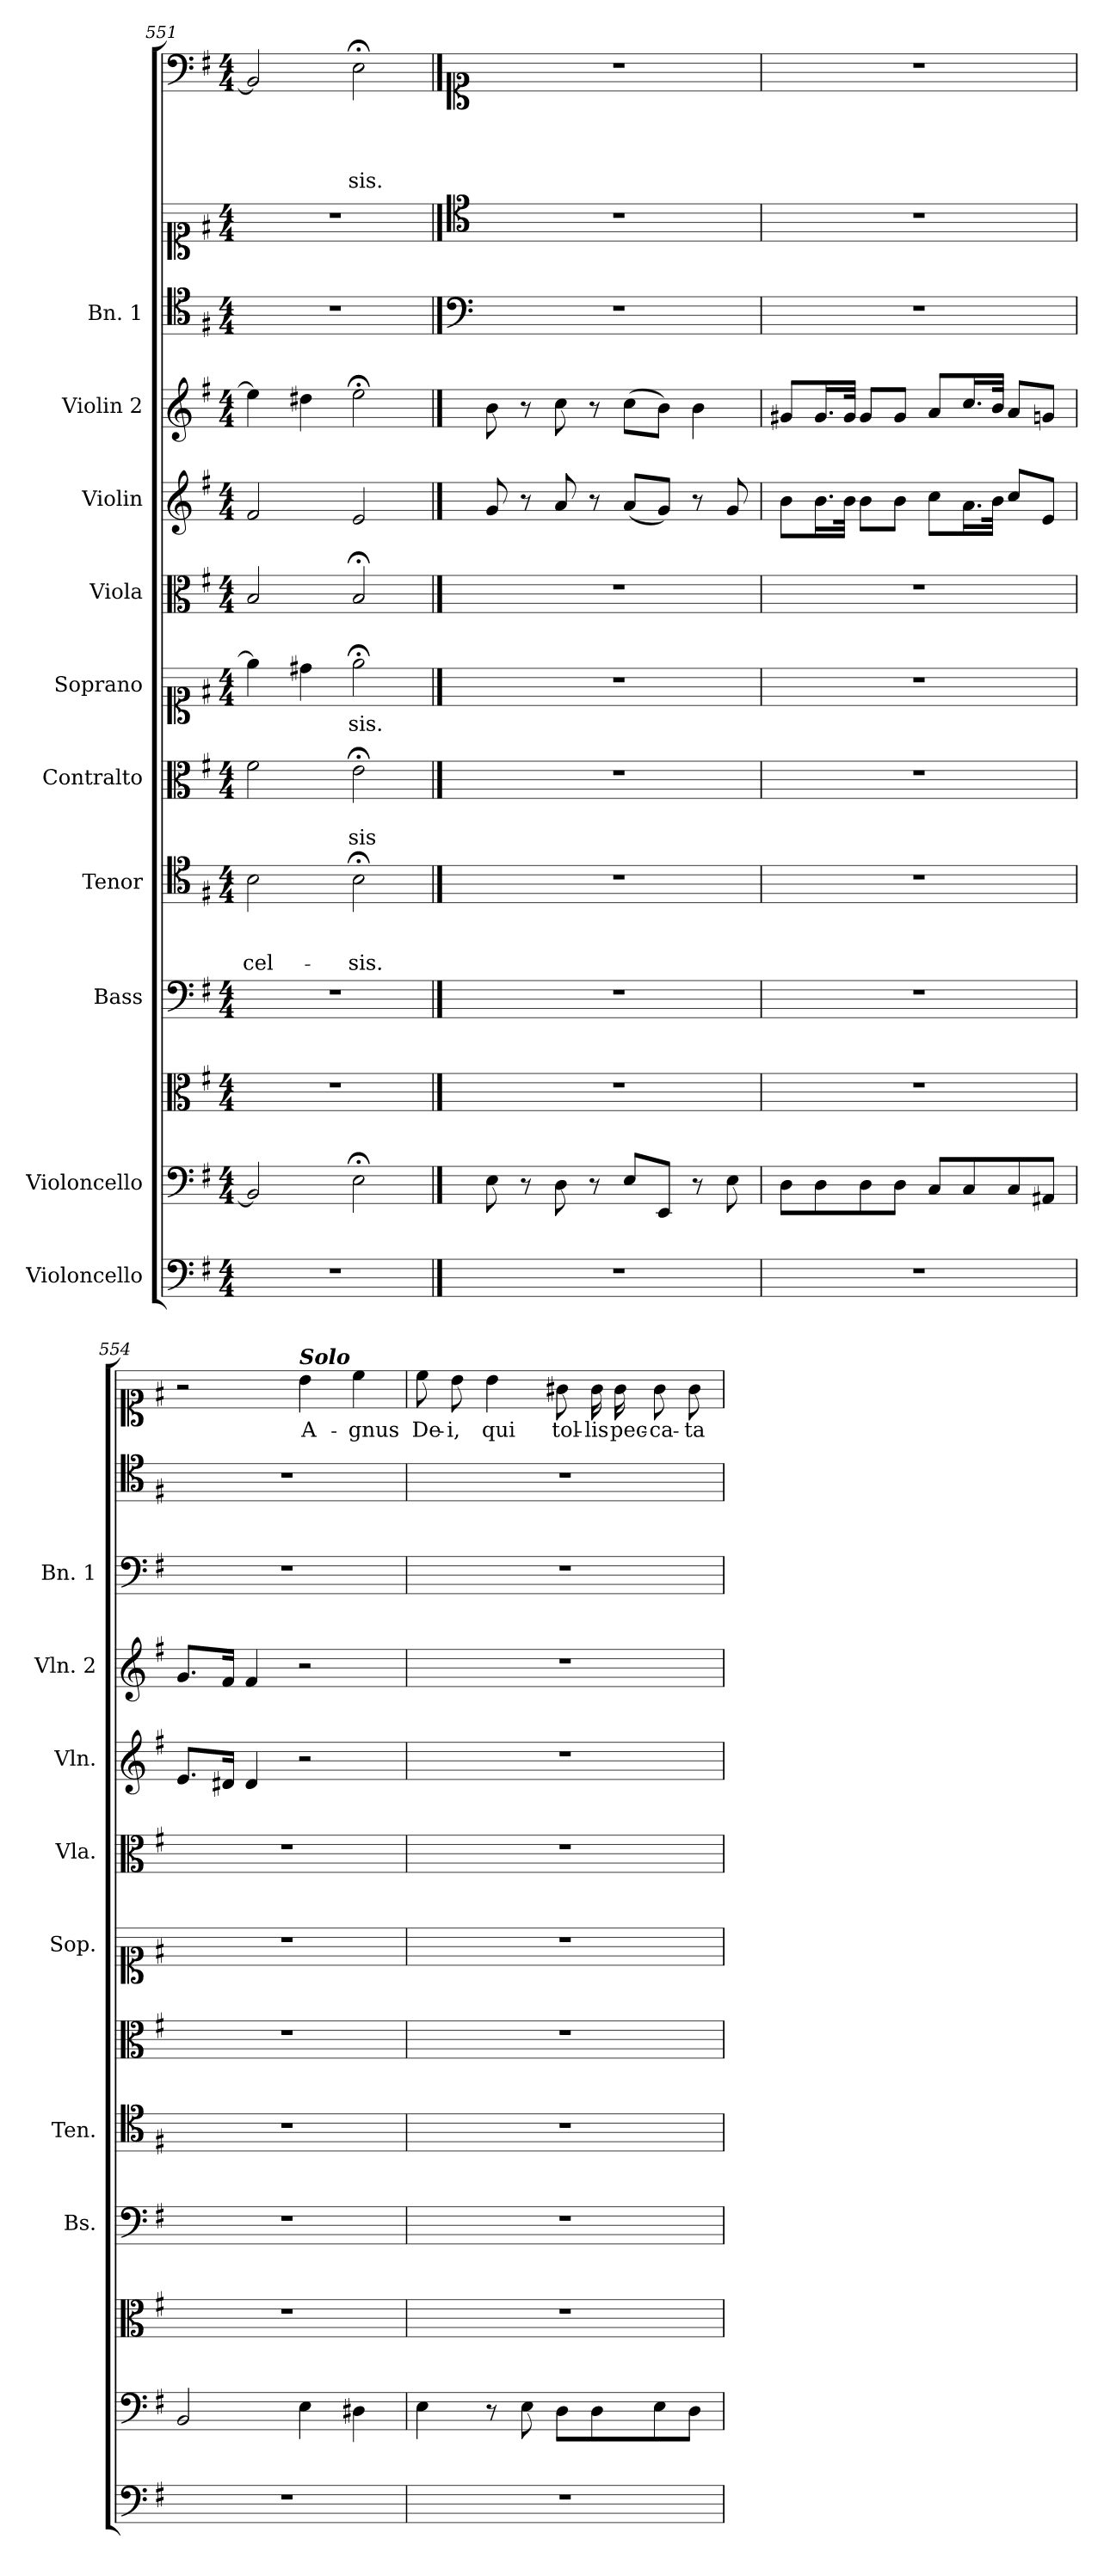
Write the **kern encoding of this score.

**kern	**kern	**kern	**kern	**kern	**text	**text	**text	**kern	**text	**text	**kern	**text	**kern	**kern	**kern	**kern	**kern	**kern	**text	**text	**text	**text
*part13	*part12	*part11	*part10	*part9	*part9	*part9	*part9	*part8	*part8	*part8	*part7	*part7	*part6	*part5	*part4	*part3	*part2	*part1	*part1	*part1	*part1	*part1
*staff13	*staff12	*staff11	*staff10	*staff9	*staff9	*staff9	*staff9	*staff8	*staff8	*staff8	*staff7	*staff7	*staff6	*staff5	*staff4	*staff3	*staff2	*staff1	*staff1	*staff1	*staff1	*staff1
*I"Violoncello	*I"Violoncello	*	*I"Bass	*I"Tenor	*	*	*	*I"Contralto	*	*	*I"Soprano	*	*I"Viola	*I"Violin	*I"Violin 2	*I"Bn. 1	*	*	*	*	*	*
*	*	*	*I'Bs.	*I'Ten.	*	*	*	*	*	*	*I'Sop.	*	*I'Vla.	*I'Vln.	*I'Vln. 2	*I'Bn. 1	*	*	*	*	*	*
*clefF4	*clefF4	*clefC3	*clefF4	*clefC4	*	*	*	*clefC3	*	*	*clefC1	*	*clefC3	*clefG2	*clefG2	*clefC4	*clefC1	*clefF4	*	*	*	*
*	*	*	*	*ITrd7c12	*	*	*	*	*	*	*	*	*	*	*	*	*	*	*	*	*	*
*k[f#]	*k[f#]	*k[f#]	*k[f#]	*k[f#]	*	*	*	*k[f#]	*	*	*k[f#]	*	*k[f#]	*k[f#]	*k[f#]	*k[f#]	*k[f#]	*k[f#]	*	*	*	*
*G:	*G:	*G:	*G:	*G:	*	*	*	*G:	*	*	*G:	*	*G:	*G:	*G:	*G:	*G:	*G:	*	*	*	*
*M4/4	*M4/4	*M4/4	*M4/4	*M4/4	*	*	*	*M4/4	*	*	*M4/4	*	*M4/4	*M4/4	*M4/4	*M4/4	*M4/4	*M4/4	*	*	*	*
=551	=551	=551	=551	=551	=551	=551	=551	=551	=551	=551	=551	=551	=551	=551	=551	=551	=551	=551	=551	=551	=551	=551
!	!	!	!	!	!	!	!LO:LY:b	!	!	!	!	!	!	!	!	!	!	!	!	!	!	!
1r	2BB/]	1r	1r	2BB\	.	.	-cel-	2f#\	.	.	4ee\]	.	2B/	2f#/	4ee\]	1r	1r	2BB/]	.	.	.	.
.	.	.	.	.	.	.	.	.	.	.	4dd#X\	.	.	.	4dd#X\	.	.	.	.	.	.	.
!	!	!	!	!	!	!	!LO:LY:b	!	!	!LO:LY:b	!	!LO:LY:b	!	!	!	!	!	!	!	!	!	!LO:LY:b
.	2E;<\	.	.	2BB;<\	.	.	-sis.	2e;<\	.	-sis	2ee;<\	-sis.	2B;</	2e/	2ee;<\	.	.	2E;<\	.	.	.	-sis.
!!LO:PB:g=z
==552	==552	==552	==552	==552	==552	==552	==552	==552	==552	==552	==552	==552	==552	==552	==552	==552	==552	==552	==552	==552	==552	==552
*	*	*	*	*	*	*	*	*	*	*	*	*	*	*	*	*clefF4	*clefC4	*clefC1	*	*	*	*
1r	8E\	1re	1r	1r	.	.	.	1r	.	.	1r	.	1re	8g/	8b\	1rF	1rc	1rb	.	.	.	.
.	8r	.	.	.	.	.	.	.	.	.	.	.	.	8r	8r	.	.	.	.	.	.	.
.	8D\	.	.	.	.	.	.	.	.	.	.	.	.	8a/	8cc\	.	.	.	.	.	.	.
.	8r	.	.	.	.	.	.	.	.	.	.	.	.	8r	8r	.	.	.	.	.	.	.
.	8E/L	.	.	.	.	.	.	.	.	.	.	.	.	(<8a/L	(>8cc\L	.	.	.	.	.	.	.
.	8EE/J	.	.	.	.	.	.	.	.	.	.	.	.	8g/J)	8b\J)	.	.	.	.	.	.	.
.	8r	.	.	.	.	.	.	.	.	.	.	.	.	8r	4b\	.	.	.	.	.	.	.
.	8E\	.	.	.	.	.	.	.	.	.	.	.	.	8g/	.	.	.	.	.	.	.	.
=553	=553	=553	=553	=553	=553	=553	=553	=553	=553	=553	=553	=553	=553	=553	=553	=553	=553	=553	=553	=553	=553	=553
1r	8D\L	1re	1r	1r	.	.	.	1r	.	.	1r	.	1re	8b\L	8g#X/L	1rF	1rc	1rb	.	.	.	.
.	8D\	.	.	.	.	.	.	.	.	.	.	.	.	16.b\L	16.g#/L	.	.	.	.	.	.	.
.	.	.	.	.	.	.	.	.	.	.	.	.	.	32b\JJk	32g#/JJk	.	.	.	.	.	.	.
.	8D\	.	.	.	.	.	.	.	.	.	.	.	.	8b\L	8g#/L	.	.	.	.	.	.	.
.	8D\J	.	.	.	.	.	.	.	.	.	.	.	.	8b\J	8g#/J	.	.	.	.	.	.	.
.	8C/L	.	.	.	.	.	.	.	.	.	.	.	.	8cc\L	8a/L	.	.	.	.	.	.	.
.	8C/	.	.	.	.	.	.	.	.	.	.	.	.	16.a\L	16.cc/L	.	.	.	.	.	.	.
.	.	.	.	.	.	.	.	.	.	.	.	.	.	32b\JJk	32b/JJk	.	.	.	.	.	.	.
.	8C/	.	.	.	.	.	.	.	.	.	.	.	.	8cc/L	8a/L	.	.	.	.	.	.	.
.	8AA#X/J	.	.	.	.	.	.	.	.	.	.	.	.	8e/J	8gn/J	.	.	.	.	.	.	.
=554	=554	=554	=554	=554	=554	=554	=554	=554	=554	=554	=554	=554	=554	=554	=554	=554	=554	=554	=554	=554	=554	=554
1r	2BB/	1re	1r	1r	.	.	.	1r	.	.	1r	.	1re	8.e/L	8.g/L	1rF	1rc	2r	.	.	.	.
.	.	.	.	.	.	.	.	.	.	.	.	.	.	16d#X/Jk	16f#/Jk	.	.	.	.	.	.	.
.	.	.	.	.	.	.	.	.	.	.	.	.	.	4d#/	4f#/	.	.	.	.	.	.	.
!	!	!	!	!	!	!	!	!	!	!	!	!	!	!	!	!	!	!LO:TX:a:Bi:t=Solo	!	!	!	!
!	!	!	!	!	!	!	!	!	!	!	!	!	!	!	!	!	!	!	!LO:LY:b	!	!	!
.	4E\	.	.	.	.	.	.	.	.	.	.	.	.	2r	2r	.	.	4b\	A-	.	.	.
!	!	!	!	!	!	!	!	!	!	!	!	!	!	!	!	!	!	!	!LO:LY:b	!	!	!
.	4D#X\	.	.	.	.	.	.	.	.	.	.	.	.	.	.	.	.	4cc\	-gnus	.	.	.
=555	=555	=555	=555	=555	=555	=555	=555	=555	=555	=555	=555	=555	=555	=555	=555	=555	=555	=555	=555	=555	=555	=555
!	!	!	!	!	!	!	!	!	!	!	!	!	!	!	!	!	!	!	!LO:LY:b	!	!	!
1r	4E\	1re	1r	1r	.	.	.	1r	.	.	1r	.	1re	1rdd	1rdd	1rF	1rc	8cc\	De-	.	.	.
!	!	!	!	!	!	!	!	!	!	!	!	!	!	!	!	!	!	!	!LO:LY:b	!	!	!
.	.	.	.	.	.	.	.	.	.	.	.	.	.	.	.	.	.	8b\	-i,	.	.	.
!	!	!	!	!	!	!	!	!	!	!	!	!	!	!	!	!	!	!	!LO:LY:b	!	!	!
.	8r	.	.	.	.	.	.	.	.	.	.	.	.	.	.	.	.	4b\	qui	.	.	.
.	8E\	.	.	.	.	.	.	.	.	.	.	.	.	.	.	.	.	.	.	.	.	.
!	!	!	!	!	!	!	!	!	!	!	!	!	!	!	!	!	!	!	!LO:LY:b	!	!	!
.	8D\L	.	.	.	.	.	.	.	.	.	.	.	.	.	.	.	.	8g#X\	tol-	.	.	.
!	!	!	!	!	!	!	!	!	!	!	!	!	!	!	!	!	!	!	!LO:LY:b	!	!	!
.	8D\	.	.	.	.	.	.	.	.	.	.	.	.	.	.	.	.	16g#\	-lis	.	.	.
!	!	!	!	!	!	!	!	!	!	!	!	!	!	!	!	!	!	!	!LO:LY:b	!	!	!
.	.	.	.	.	.	.	.	.	.	.	.	.	.	.	.	.	.	16g#\	pec-	.	.	.
!	!	!	!	!	!	!	!	!	!	!	!	!	!	!	!	!	!	!	!LO:LY:b	!	!	!
.	8E\	.	.	.	.	.	.	.	.	.	.	.	.	.	.	.	.	8g#\	-ca-	.	.	.
!	!	!	!	!	!	!	!	!	!	!	!	!	!	!	!	!	!	!	!LO:LY:b	!	!	!
.	8D\J	.	.	.	.	.	.	.	.	.	.	.	.	.	.	.	.	8g#\	-ta	.	.	.
=	=	=	=	=	=	=	=	=	=	=	=	=	=	=	=	=	=	=	=	=	=	=
*-	*-	*-	*-	*-	*-	*-	*-	*-	*-	*-	*-	*-	*-	*-	*-	*-	*-	*-	*-	*-	*-	*-
